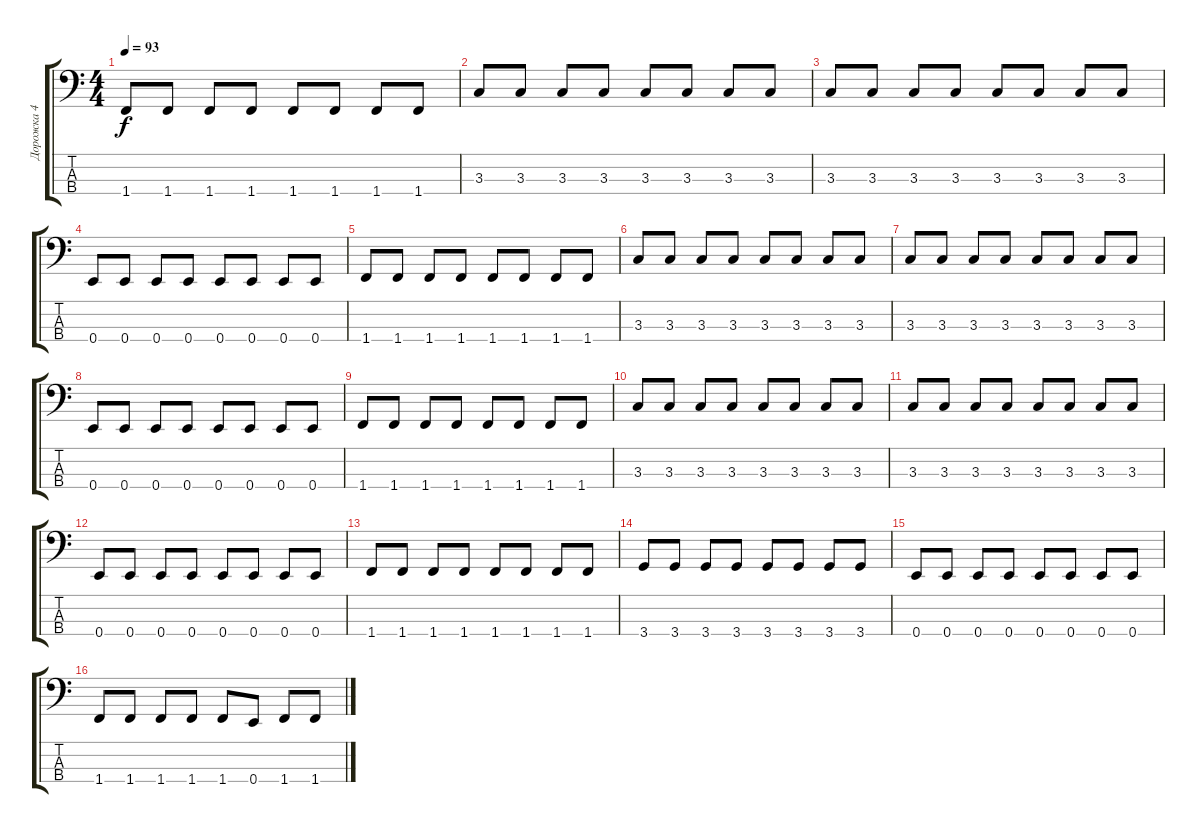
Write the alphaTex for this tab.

\track ("Дорожка 4" "Дорожка 4") {instrument electricbassfinger}
\staff {score tabs}
\tuning (G2 D2 A1 E1) {hide}
\ts (4 4)
\tempo 93
\clef f4
\ks c
1.4.8{dy f} 1.4.8 1.4.8 1.4.8 1.4.8 1.4.8 1.4.8 1.4.8 |
3.3.8 3.3.8 3.3.8 3.3.8 3.3.8 3.3.8 3.3.8 3.3.8 |
3.3.8 3.3.8 3.3.8 3.3.8 3.3.8 3.3.8 3.3.8 3.3.8 |
0.4.8 0.4.8 0.4.8 0.4.8 0.4.8 0.4.8 0.4.8 0.4.8 |
1.4.8 1.4.8 1.4.8 1.4.8 1.4.8 1.4.8 1.4.8 1.4.8 |
3.3.8 3.3.8 3.3.8 3.3.8 3.3.8 3.3.8 3.3.8 3.3.8 |
3.3.8 3.3.8 3.3.8 3.3.8 3.3.8 3.3.8 3.3.8 3.3.8 |
0.4.8 0.4.8 0.4.8 0.4.8 0.4.8 0.4.8 0.4.8 0.4.8 |
1.4.8 1.4.8 1.4.8 1.4.8 1.4.8 1.4.8 1.4.8 1.4.8 |
3.3.8 3.3.8 3.3.8 3.3.8 3.3.8 3.3.8 3.3.8 3.3.8 |
3.3.8 3.3.8 3.3.8 3.3.8 3.3.8 3.3.8 3.3.8 3.3.8 |
0.4.8 0.4.8 0.4.8 0.4.8 0.4.8 0.4.8 0.4.8 0.4.8 |
1.4.8 1.4.8 1.4.8 1.4.8 1.4.8 1.4.8 1.4.8 1.4.8 |
3.4.8 3.4.8 3.4.8 3.4.8 3.4.8 3.4.8 3.4.8 3.4.8 |
0.4.8 0.4.8 0.4.8 0.4.8 0.4.8 0.4.8 0.4.8 0.4.8 |
1.4.8 1.4.8 1.4.8 1.4.8 1.4.8 0.4.8 1.4.8 1.4.8
